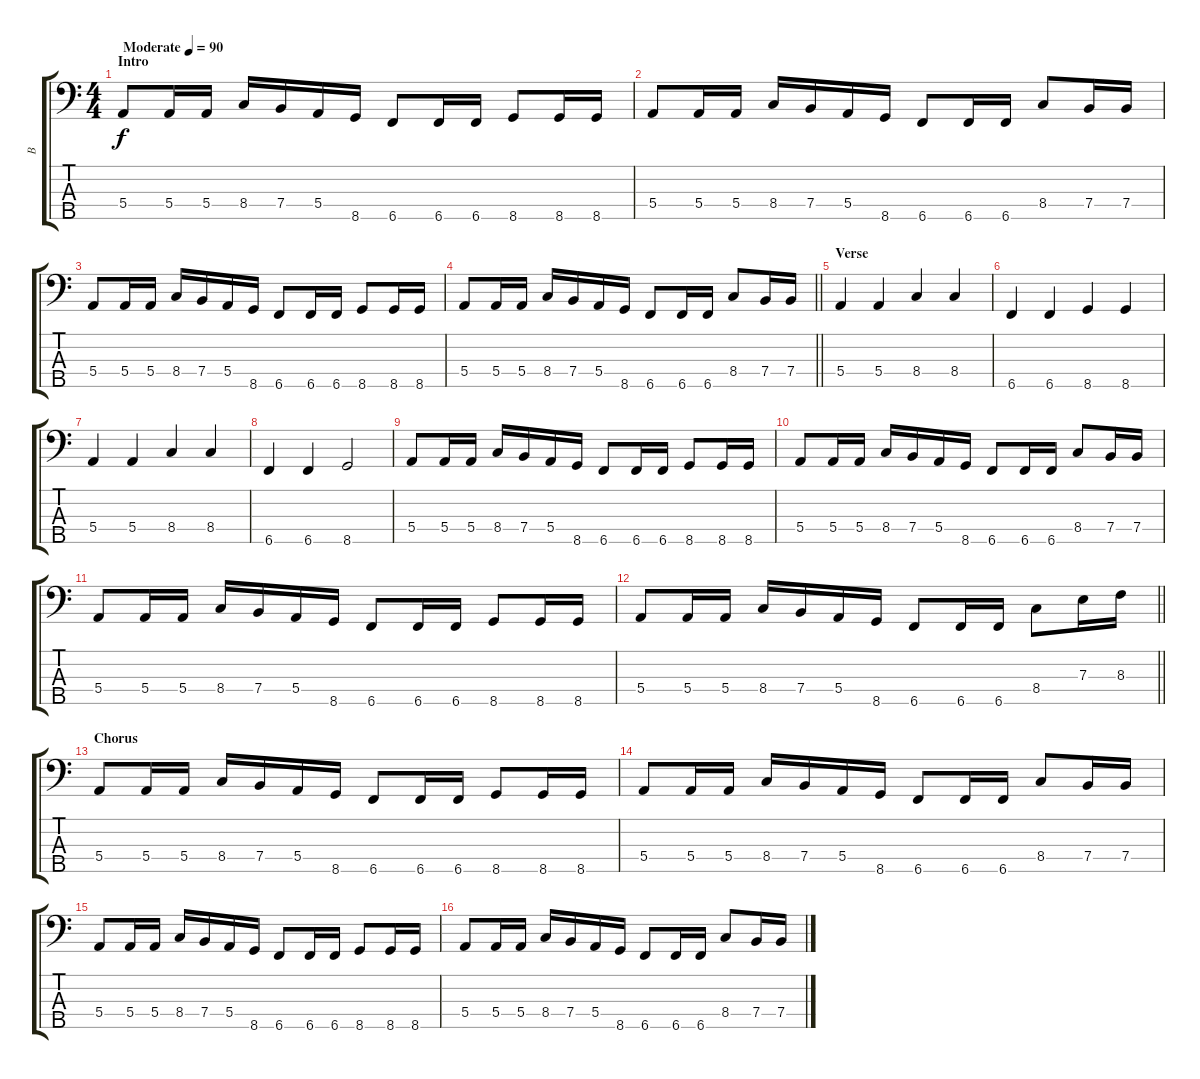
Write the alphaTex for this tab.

\track ("B" "B") {instrument electricbassfinger}
\staff {score tabs}
\tuning (G2 D2 A1 E1 B0) {hide}
\ts (4 4)
\section ("" "Intro")
\tempo (90 "Moderate")
\clef f4
\ks c
5.4.8{dy f instrument electricbassfinger} 5.4.16 5.4.16 8.4.16 7.4.16 5.4.16 8.5.16 6.5.8 6.5.16 6.5.16 8.5.8 8.5.16 8.5.16 |
5.4.8 5.4.16 5.4.16 8.4.16 7.4.16 5.4.16 8.5.16 6.5.8 6.5.16 6.5.16 8.4.8 7.4.16 7.4.16 |
5.4.8 5.4.16 5.4.16 8.4.16 7.4.16 5.4.16 8.5.16 6.5.8 6.5.16 6.5.16 8.5.8 8.5.16 8.5.16 |
\barLineRight lightlight
5.4.8 5.4.16 5.4.16 8.4.16 7.4.16 5.4.16 8.5.16 6.5.8 6.5.16 6.5.16 8.4.8 7.4.16 7.4.16 |
\section ("" "Verse")
5.4.4 5.4.4 8.4.4 8.4.4 |
6.5.4 6.5.4 8.5.4 8.5.4 |
5.4.4 5.4.4 8.4.4 8.4.4 |
6.5.4 6.5.4 8.5.2 |
5.4.8 5.4.16 5.4.16 8.4.16 7.4.16 5.4.16 8.5.16 6.5.8 6.5.16 6.5.16 8.5.8 8.5.16 8.5.16 |
5.4.8 5.4.16 5.4.16 8.4.16 7.4.16 5.4.16 8.5.16 6.5.8 6.5.16 6.5.16 8.4.8 7.4.16 7.4.16 |
5.4.8 5.4.16 5.4.16 8.4.16 7.4.16 5.4.16 8.5.16 6.5.8 6.5.16 6.5.16 8.5.8 8.5.16 8.5.16 |
\barLineRight lightlight
5.4.8 5.4.16 5.4.16 8.4.16 7.4.16 5.4.16 8.5.16 6.5.8 6.5.16 6.5.16 8.4.8 7.3.16 8.3.16 |
\section ("" "Chorus")
5.4.8 5.4.16 5.4.16 8.4.16 7.4.16 5.4.16 8.5.16 6.5.8 6.5.16 6.5.16 8.5.8 8.5.16 8.5.16 |
5.4.8 5.4.16 5.4.16 8.4.16 7.4.16 5.4.16 8.5.16 6.5.8 6.5.16 6.5.16 8.4.8 7.4.16 7.4.16 |
5.4.8 5.4.16 5.4.16 8.4.16 7.4.16 5.4.16 8.5.16 6.5.8 6.5.16 6.5.16 8.5.8 8.5.16 8.5.16 |
5.4.8 5.4.16 5.4.16 8.4.16 7.4.16 5.4.16 8.5.16 6.5.8 6.5.16 6.5.16 8.4.8 7.4.16 7.4.16
